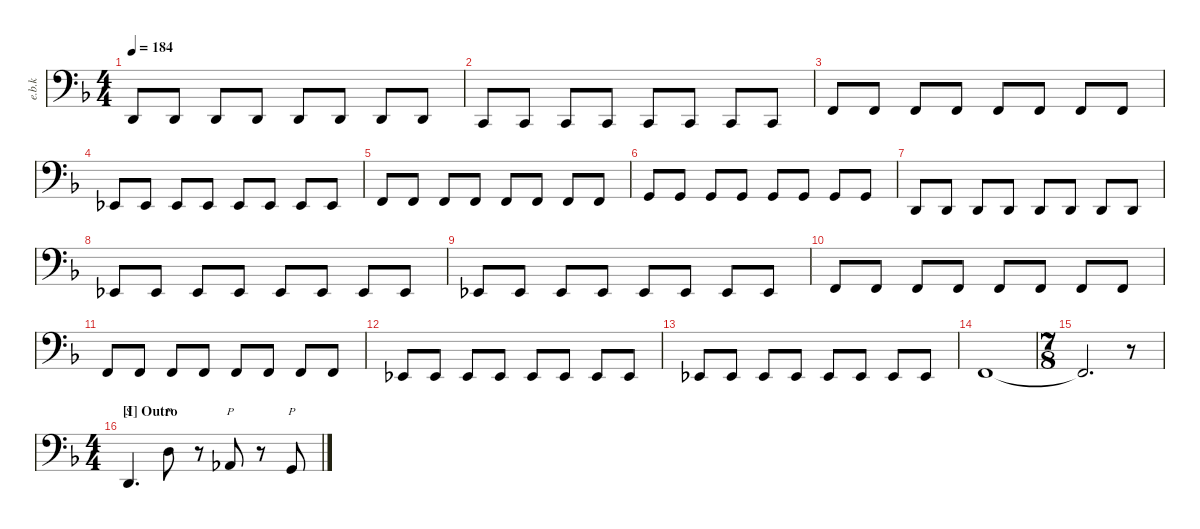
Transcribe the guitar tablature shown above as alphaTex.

\defaultSystemsLayout 4
\hideDynamics
\bracketExtendMode nobrackets
\otherSystemsTrackNameOrientation horizontal
\track ("Electric Bass Kool" "e.b.k") {instrument electricbassfinger}
\staff {score}
\tuning (F2 C2 G1 C1)
\ts (4 4)
\tempo 184
\clef f4
\ks dminor
2.4.8{dy ff} 2.4.8 2.4.8 2.4.8 2.4.8 2.4.8 2.4.8 2.4.8 |
0.4.8 0.4.8 0.4.8 0.4.8 0.4.8 0.4.8 0.4.8 0.4.8 |
5.4.8 5.4.8 5.4.8 5.4.8 5.4.8 5.4.8 5.4.8 5.4.8 |
3.4.8 3.4.8 3.4.8 3.4.8 3.4.8 3.4.8 3.4.8 3.4.8 |
5.4.8 5.4.8 5.4.8 5.4.8 5.4.8 5.4.8 5.4.8 5.4.8 |
7.4.8 7.4.8 7.4.8 7.4.8 7.4.8 7.4.8 7.4.8 7.4.8 |
2.4.8 2.4.8 2.4.8 2.4.8 2.4.8 2.4.8 2.4.8 2.4.8 |
3.4.8 3.4.8 3.4.8 3.4.8 3.4.8 3.4.8 3.4.8 3.4.8 |
3.4.8 3.4.8 3.4.8 3.4.8 3.4.8 3.4.8 3.4.8 3.4.8 |
5.4.8 5.4.8 5.4.8 5.4.8 5.4.8 5.4.8 5.4.8 5.4.8 |
5.4.8 5.4.8 5.4.8 5.4.8 5.4.8 5.4.8 5.4.8 5.4.8 |
3.4.8 3.4.8 3.4.8 3.4.8 3.4.8 3.4.8 3.4.8 3.4.8 |
3.4.8 3.4.8 3.4.8 3.4.8 3.4.8 3.4.8 3.4.8 3.4.8 |
5.4.1 |
\ts (7 8)
\beaming (8 3 2 2)
5.4{t}.2{d} r.8 |
\ts (4 4)
\beaming (8 2 2 2 2)
\section ("I" "Outro")
2.4.4{s d} 2.2.8{p} r.8 1.3.8{p} r.8 0.3.8{p}
